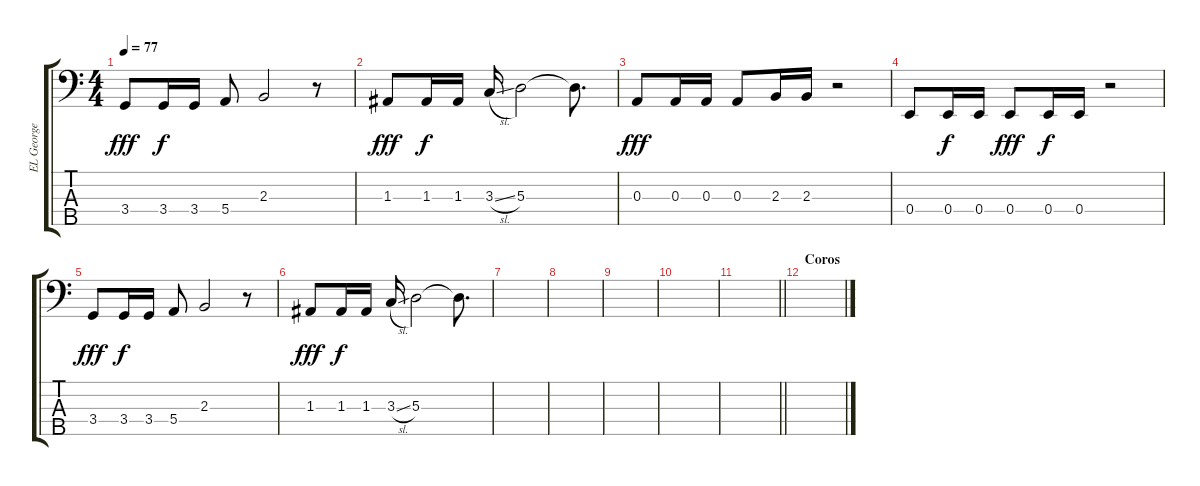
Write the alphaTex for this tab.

\track ("EL George" "EL George") {instrument electricbassfinger}
\staff {score tabs}
\tuning (G2 D2 A1 E1 B0) {hide}
\ts (4 4)
\tempo 77
\clef f4
\ks c
3.4.8{dy fff} 3.4.16{dy f} 3.4.16 5.4.8 2.3.2 r.8 |
1.3.8{dy fff} 1.3.16{dy f} 1.3.16 3.3{sl}.16 5.3.2 5.3{t}.8{d} |
0.3.8{dy fff} 0.3.16 0.3.16 0.3.8 2.3.16 2.3.16 r.2 |
0.4.8 0.4.16{dy f} 0.4.16 0.4.8{dy fff} 0.4.16{dy f} 0.4.16 r.2 |
3.4.8{dy fff} 3.4.16{dy f} 3.4.16 5.4.8 2.3.2 r.8 |
1.3.8{dy fff} 1.3.16{dy f} 1.3.16 3.3{sl}.16 5.3.2 5.3{t}.8{d} |
|
|
|
|
\barLineRight lightlight
|
\section ("" "Coros")
